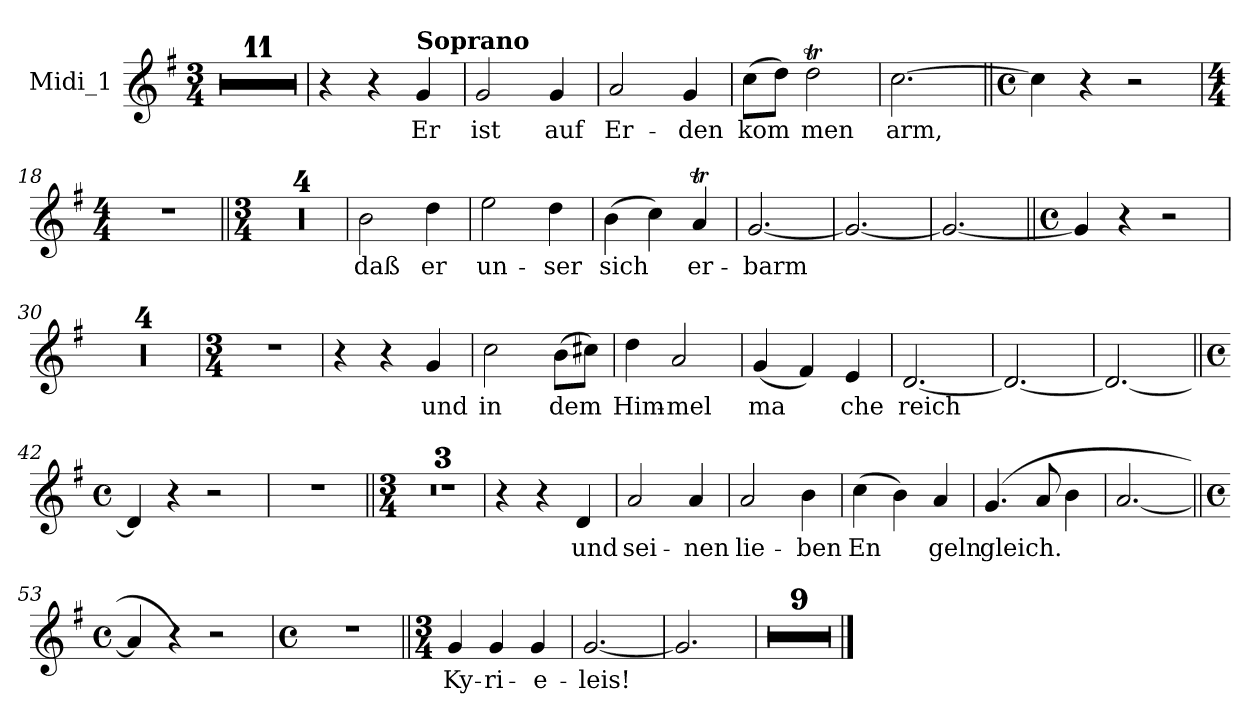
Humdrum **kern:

**kern	**text
*part1	*part1
*staff1	*staff1
*I"Midi_1	*
*clefG2	*
*k[f#]	*
*G:	*
*M3/4	*
=1	=1
2.r	.
=2	=2
2.r	.
=3	=3
2.r	.
=4	=4
2.r	.
=5	=5
2.r	.
=6	=6
2.r	.
=7	=7
2.r	.
=8	=8
2.r	.
=9	=9
2.r	.
=10	=10
2.r	.
=11	=11
!LO:N:vis=1	!
2.r	.
=12	=12
4r	.
4r	.
!LO:TX:a:B:t=Soprano	!
!	!LO:LY:b
4g	Er
=13	=13
!	!LO:LY:b
2g	ist
!	!LO:LY:b
4g	auf
=14	=14
!	!LO:LY:b
2a	Er-
!	!LO:LY:b
4g	-den
=15	=15
!	!LO:LY:b
(>8ccL	kom
8ddJ)	.
!	!LO:LY:b
2ddT	men
=16	=16
!	!LO:LY:b
[2.cc	arm,
=17||	=17||
*M4/4	*
*met(c)	*
4cc]	.
4r	.
2r	.
!!LO:LB:g=z
=18	=18
*M4/4	*
1r	.
=19||	=19||
*M3/4	*
!LO:N:vis=1	!
2.r	.
=20	=20
!LO:N:vis=1	!
2.r	.
=21	=21
!LO:N:vis=1	!
2.r	.
=22	=22
!LO:N:vis=1	!
2.r	.
=23	=23
!	!LO:LY:b
2b	daß
!	!LO:LY:b
4dd	er
=24	=24
!	!LO:LY:b
2ee	un-
!	!LO:LY:b
4dd	-ser
=25	=25
!	!LO:LY:b
(>4b	sich
4cc)	.
!	!LO:LY:b
4aT	er-
!!LO:LB:g=z
=26	=26
!	!LO:LY:b
[2.g	-barm
=27	=27
2.g_	.
=28	=28
2.g_	.
=29||	=29||
*M4/4	*
*met(c)	*
4g]	.
4r	.
2r	.
=30	=30
1r	.
=31	=31
1r	.
=32	=32
1r	.
=33	=33
1r	.
!!LO:LB:g=z
=34	=34
*M3/4	*
!LO:N:vis=1	!
2.r	.
=35	=35
4r	.
4r	.
!	!LO:LY:b
4g	und
=36	=36
!	!LO:LY:b
2cc	in
!	!LO:LY:b
(>8bL	dem
8cc#XJ)	.
=37	=37
!	!LO:LY:b
4dd	Him-
!	!LO:LY:b
2a	-mel
=38	=38
!	!LO:LY:b
(<4g	ma
4f#)	.
!	!LO:LY:b
4e	che
=39	=39
!	!LO:LY:b
[2.d	reich
!!LO:LB:g=z
=40	=40
2.d_	.
=41	=41
2.d_	.
=42||	=42||
*M4/4	*
*met(c)	*
4d]	.
4r	.
2r	.
=43	=43
1r	.
=44||	=44||
*M3/4	*
!LO:N:vis=1	!
2.r	.
=45	=45
!LO:N:vis=1	!
2.r	.
=46	=46
!LO:N:vis=1	!
2.r	.
=47	=47
4r	.
4r	.
!	!LO:LY:b
4d	und
=48	=48
!	!LO:LY:b
2a	sei-
!	!LO:LY:b
4a	-nen
!!LO:LB:g=z
=49	=49
!	!LO:LY:b
2a	lie-
!	!LO:LY:b
4b	-ben
=50	=50
!	!LO:LY:b
(>4cc	En
4b)	.
!	!LO:LY:b
4a	geln
=51	=51
!	!LO:LY:b
(<4.g	gleich.
8a	.
4b	.
=52	=52
[2.a	.
=53||	=53||
*M4/4	*
*met(c)	*
4a]	.
4r)	.
2r	.
!!LO:LB:g=z
=54	=54
*M4/4	*
*met(c)	*
1r	.
=55||	=55||
*M3/4	*
!	!LO:LY:b
4g	Ky-
!	!LO:LY:b
4g	-ri-
!	!LO:LY:b
4g	-e-
=56	=56
!	!LO:LY:b
[2.g	-leis!
=57	=57
2.g]	.
=58	=58
2.r	.
=59	=59
2.r	.
=60	=60
2.r	.
=61	=61
2.r	.
=62	=62
2.r	.
=63	=63
2.r	.
=64	=64
2.r	.
=65	=65
2.r	.
=66	=66
2.r	.
==	==
*-	*-
